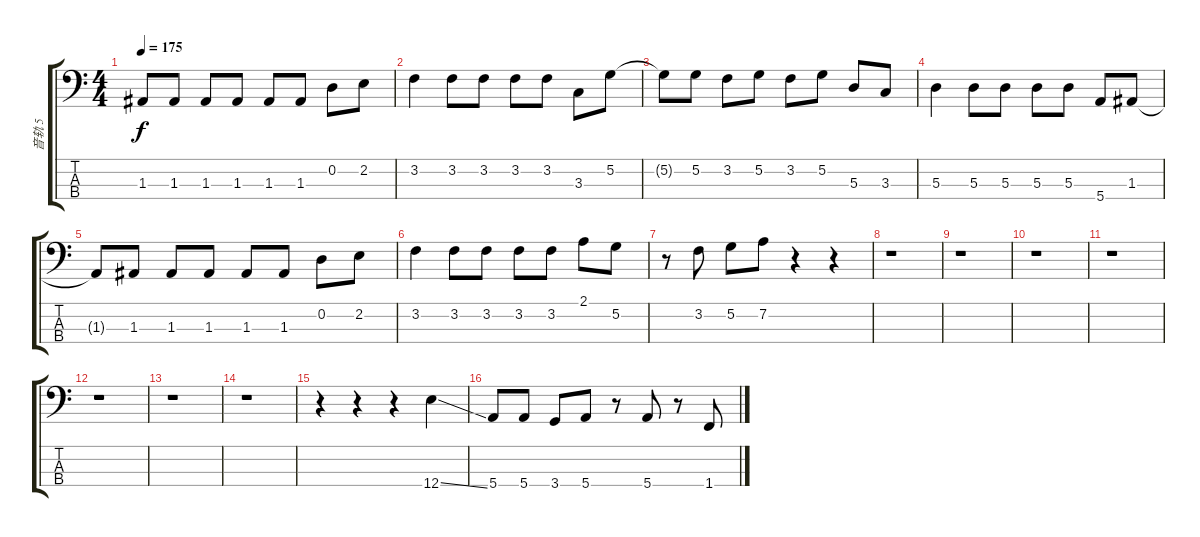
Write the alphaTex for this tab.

\track ("音轨 5" "音轨 5") {instrument electricbassfinger}
\staff {score tabs}
\tuning (G2 D2 A1 E1) {hide}
\ts (4 4)
\tempo 175
\clef f4
\ks c
1.3{t}.8{dy f} 1.3.8 1.3.8 1.3.8 1.3.8 1.3.8 0.2.8 2.2.8 |
3.2.4 3.2.8 3.2.8 3.2.8 3.2.8 3.3.8 5.2.8 |
5.2{t}.8 5.2.8 3.2.8 5.2.8 3.2.8 5.2.8 5.3.8 3.3.8 |
5.3.4 5.3.8 5.3.8 5.3.8 5.3.8 5.4.8 1.3.8 |
1.3{t}.8 1.3.8 1.3.8 1.3.8 1.3.8 1.3.8 0.2.8 2.2.8 |
3.2.4 3.2.8 3.2.8 3.2.8 3.2.8 2.1.8 5.2.8 |
r.8 3.2.8 5.2.8 7.2.8 r.4 r.4 |
r.1 |
r.1 |
r.1 |
r.1 |
r.1 |
r.1 |
r.1 |
r.4 r.4 r.4 12.4{ss}.4 |
5.4.8 5.4.8 3.4.8 5.4.8 r.8 5.4.8 r.8 1.4.8
